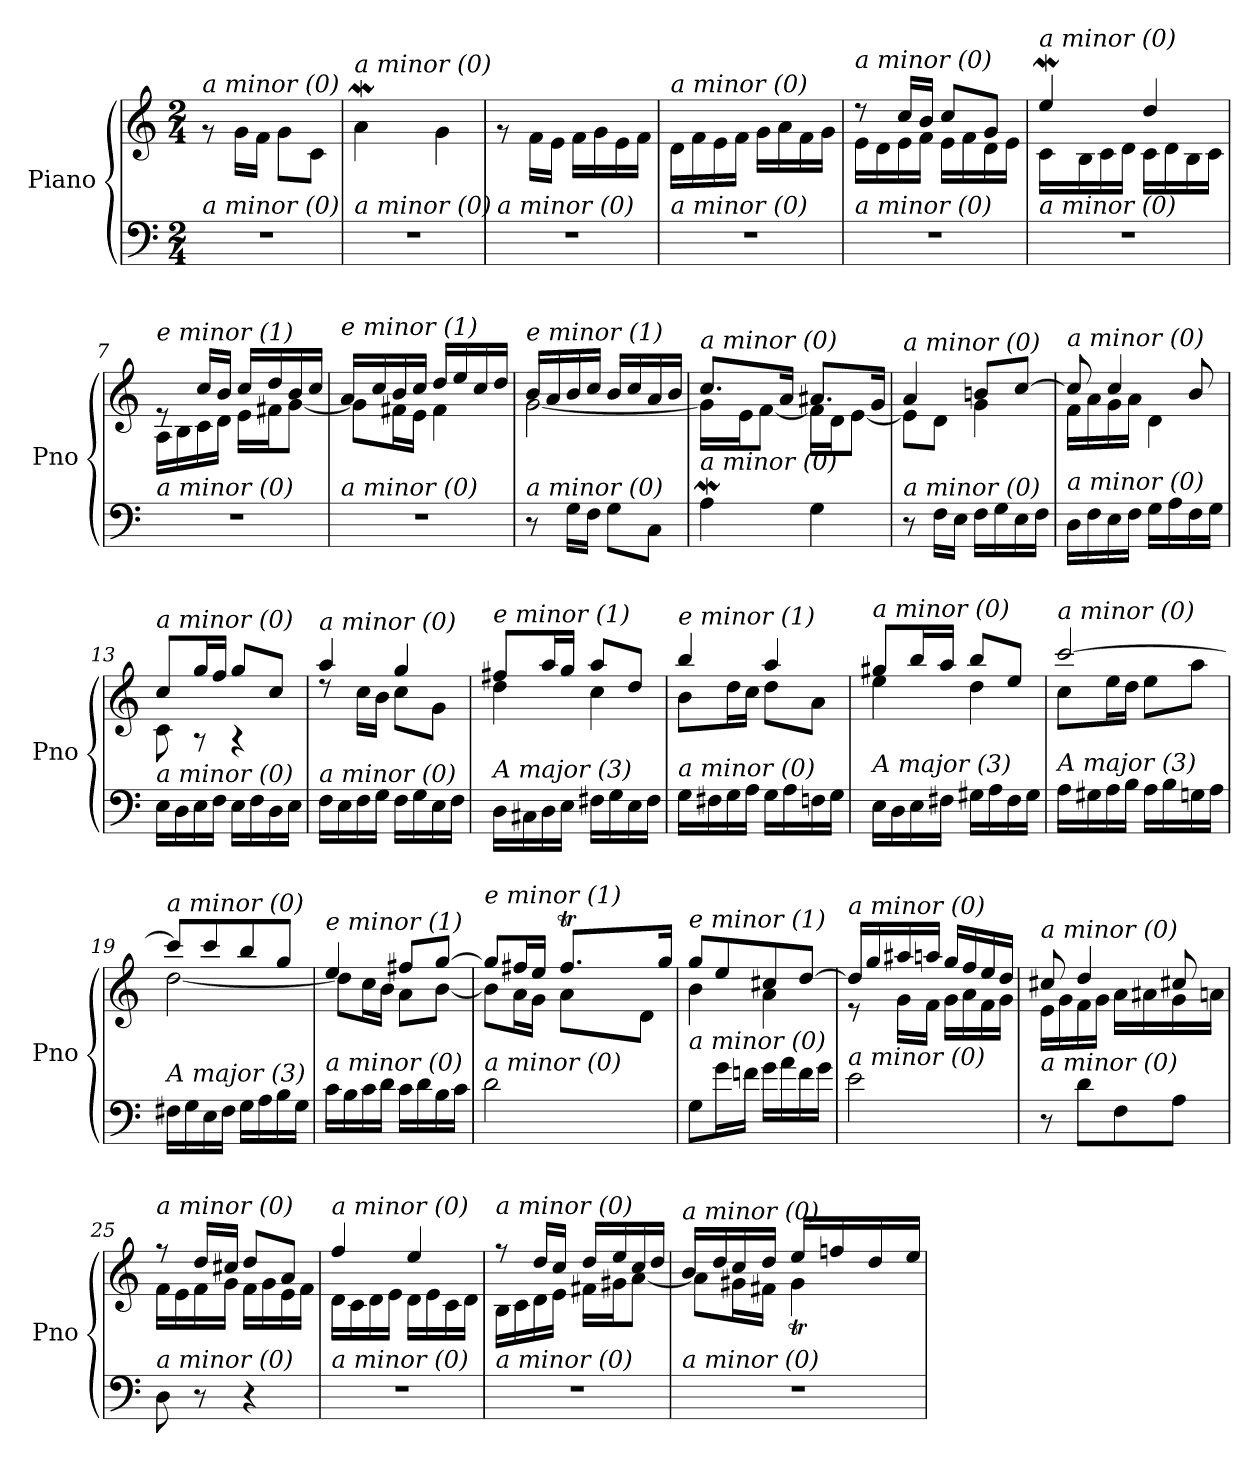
**kern	**kern
*part1	*part1
*staff2	*staff1
*I"Piano	*
*I'Pno	*
*clefF4	*clefG2
*k[]	*k[]
*M2/4	*M2/4
=1	=1
!	!LO:TX:i:t=a minor (0)
!LO:TX:i:t=a minor (0)	!
2r	8rg
.	16g\LL
.	16f\JJ
.	8g\L
.	8c\J
=2	=2
*^	*^
!	!	!LO:TX:i:t=a minor (0)	!
!LO:TX:i:t=a minor (0)	!	!	!
32ryy	2r	4aW\	32ryy
8..ryy	.	.	32g!yy
.	.	.	8.a!yy
4ryy	.	4g\	4ryy
*v	*v	*	*
=3	=3	=3
!	!LO:TX:i:t=a minor (0)	!
!LO:TX:i:t=a minor (0)	!	!
*	*v	*v
2r	8rg
.	16f\LL
.	16e\JJ
.	16f\LL
.	16g\
.	16e\
.	16f\JJ
=4	=4
!	!LO:TX:i:t=a minor (0)
!LO:TX:i:t=a minor (0)	!
2r	16d\LL
.	16f\
.	16e\
.	16f\JJ
.	16g\LL
.	16a\
.	16f\
.	16g\JJ
=5	=5
*	*^
!	!LO:TX:i:t=a minor (0)	!
!LO:TX:i:t=a minor (0)	!	!
2r	8r	16e\LL
.	.	16d\
.	16cc/LL	16e\
.	16b/JJ	16f\JJ
.	8cc/L	16e\LL
.	.	16f\
.	8g/J	16d\
.	.	16e\JJ
=6	=6	=6
*^	*	*^
!	!	!LO:TX:i:t=a minor (0)	!	!
!LO:TX:i:t=a minor (0)	!	!	!	!
32ryy	2r	4eeW/	16c\LL	32ryy
8..ryy	.	.	.	32dd!yy
.	.	.	16B\	8.ee!yy
.	.	.	16c\	.
.	.	.	16d\JJ	.
4ryy	.	4dd/	16c\LL	4ryy
.	.	.	16d\	.
.	.	.	16B\	.
.	.	.	16c\JJ	.
*v	*v	*	*	*
*	*	*v	*v
!!LO:LB:g=z
=7	=7	=7
!	!LO:TX:i:t=e minor (1)	!
!LO:TX:i:t=a minor (0)	!	!
2r	8re	16A\LL
.	.	16B\
.	16cc/LL	16c\
.	16b/JJ	16d\JJ
.	16cc/LL	16e\LL
.	16dd/	16f#X\J
.	16b/	[8g\J
.	16cc/JJ	.
=8	=8	=8
!	!LO:TX:i:t=e minor (1)	!
!LO:TX:i:t=a minor (0)	!	!
2r	16a/LL	8g\L]
.	16cc/	.
.	16b/	16f#X\L
.	16cc/JJ	16e\JJ
.	16dd/LL	4f#\
.	16ee/	.
.	16cc/	.
.	16dd/JJ	.
=9	=9	=9
!	!LO:TX:i:t=e minor (1)	!
!LO:TX:i:t=a minor (0)	!	!
8r	16b/LL	[2g\
.	16a/	.
16G\LL	16b/	.
16F\JJ	16cc/JJ	.
8G\L	16b/LL	.
.	16cc/	.
8C\J	16a/	.
.	16b/JJ	.
=10	=10	=10
*^	*	*^
!	!	!LO:TX:i:t=a minor (0)	!	!
!LO:TX:i:t=a minor (0)	!	!	!	!
4AW\	32ryy	8.cc/L	16g\LL]	32ryy
.	32G!yy	.	.	8..ryy
.	8.A!yy	.	16e\J	.
.	.	.	[8f\J	.
.	.	16a/Jk	.	.
4G\	4ryy	8.a#Xi/L	16f\LL]	4ryy
.	.	.	16d\J	.
.	.	.	[8e\J	.
.	.	16g/Jk	.	.
*v	*v	*	*	*
*	*	*v	*v
=11	=11	=11
!	!LO:TX:i:t=a minor (0)	!
!LO:TX:i:t=a minor (0)	!	!
8r	4a/	8e\L]
16F\LL	.	8d\J
16E\JJ	.	.
16F\LL	8bn/L	4g\
16G\	.	.
16E\	[8cc/J	.
16F\JJ	.	.
=12	=12	=12
!	!LO:TX:i:t=a minor (0)	!
!LO:TX:i:t=a minor (0)	!	!
16D\LL	8cc/]	16f\LL
16F\	.	16a\
16E\	4cc/	16g\
16F\JJ	.	16a\JJ
16G\LL	.	4d\
16A\	.	.
16F\	8b/	.
16G\JJ	.	.
!!LO:LB:g=z	!!
=13	=13	=13
!	!LO:TX:i:t=a minor (0)	!
!LO:TX:i:t=a minor (0)	!	!
16E\LL	8cc/L	8c\
16D\	.	.
16E\	16gg/L	8r
16F\JJ	16ff/JJ	.
16E\LL	8gg/L	4r
16F\	.	.
16D\	8cc/J	.
16E\JJ	.	.
=14	=14	=14
!	!LO:TX:i:t=a minor (0)	!
!LO:TX:i:t=a minor (0)	!	!
16F\LL	4aa/	8rdd
16E\	.	.
16F\	.	16cc\LL
16G\JJ	.	16b\JJ
16F\LL	4gg/	8cc\L
16G\	.	.
16E\	.	8g\J
16F\JJ	.	.
=15	=15	=15
!	!LO:TX:i:t=e minor (1)	!
!LO:TX:i:t=A major (3)	!	!
16D\LL	8ff#X/L	4dd\
16C#X\	.	.
16D\	16aa/L	.
16E\JJ	16gg/JJ	.
16F#X\LL	8aa/L	4cc\
16G\	.	.
16E\	8dd/J	.
16F#\JJ	.	.
=16	=16	=16
!	!LO:TX:i:t=e minor (1)	!
!LO:TX:i:t=a minor (0)	!	!
16G\LL	4bb/	8b\L
16F#X\	.	.
16G\	.	16dd\L
16A\JJ	.	16cc\JJ
16G\LL	4aa/	8dd\L
16A\	.	.
16Fn\	.	8a\J
16G\JJ	.	.
=17	=17	=17
!	!LO:TX:i:t=a minor (0)	!
!LO:TX:i:t=A major (3)	!	!
16E\LL	8gg#X/L	4ee\
16D\	.	.
16E\	16bb/L	.
16F#X\JJ	16aa/JJ	.
16G#X\LL	8bb/L	4dd\
16A\	.	.
16F#\	8ee/J	.
16G#\JJ	.	.
!!LO:LB:g=z	!!
=18	=18	=18
!	!LO:TX:i:t=a minor (0)	!
!LO:TX:i:t=A major (3)	!	!
16A\LL	[2ccc/	8cc\L
16G#X\	.	.
16A\	.	16ee\L
16B\JJ	.	16dd\JJ
16A\LL	.	8ee\L
16B\	.	.
16Gn\	.	8aa\J
16A\JJ	.	.
=19	=19	=19
!	!LO:TX:i:t=a minor (0)	!
!LO:TX:i:t=A major (3)	!	!
16F#X\LL	8ccc/L]	[2dd\
16G\	.	.
16E\	8ccc/	.
16F#\JJ	.	.
16G\LL	8bb/	.
16A\	.	.
16B\	8gg/J	.
16G\JJ	.	.
=20	=20	=20
!	!LO:TX:i:t=e minor (1)	!
!LO:TX:i:t=a minor (0)	!	!
16c\LL	4ee/	8dd\L]
16B\	.	.
16c\	.	16cc\L
16d\JJ	.	16b\JJ
16c\LL	8ff#X/L	8a\L
16d\	.	.
16B\	[8gg/J	[8b\J
16c\JJ	.	.
=21	=21	=21
*^	*	*^
!	!	!LO:TX:i:t=e minor (1)	!	!
!LO:TX:i:t=a minor (0)	!	!	!	!
4ryy	2d\	8gg/L]	8b\L]	4ryy
.	.	16ff#X/L	16a\L	.
.	.	16ee/JJ	16g\JJ	.
8.ryy	.	8.ff#t/L	8a\L	32gg!yy
.	.	.	.	32ff#!yy
.	.	.	.	32gg!yy
.	.	.	.	16.ff#!yy
.	.	.	8d\J	.
16ryy	.	16gg/Jk	.	16ryy
*v	*v	*	*	*
=22	=22	=22	=22
!	!LO:TX:i:t=e minor (1)	!	!
!LO:TX:i:t=a minor (0)	!	!	!
*	*	*v	*v
8G\L	8gg/L	4b\
16g\L	8ee/	.
16fn\JJ	.	.
16g\LL	8cc#X/	4a\
16a\	.	.
16f\	[8dd/J	.
16g\JJ	.	.
=23	=23	=23
!	!LO:TX:i:t=a minor (0)	!
!LO:TX:i:t=a minor (0)	!	!
2e\	16dd/LL]	8r
.	16gg/	.
.	16aa#Xi/	16g\LL
.	16aa/JJ	16f\JJ
.	16gg/LL	16g\LL
.	16ff/	16a\
.	16ee/	16f\
.	16dd/JJ	16g\JJ
!!LO:LB:g=z	!!
=24	=24	=24
!	!LO:TX:i:t=a minor (0)	!
!LO:TX:i:t=a minor (0)	!	!
8r	8cc#X/	16e\LL
.	.	16g\
8d\L	4dd/	16f\
.	.	16g\JJ
8F\	.	16a\LL
.	.	16a#Xi\
8A\J	8cc#X/	16g\
.	.	16a\JJ
=25	=25	=25
!	!LO:TX:i:t=a minor (0)	!
!LO:TX:i:t=a minor (0)	!	!
8D\	8r	16f\LL
.	.	16e\
8r	16dd/LL	16f\
.	16cc#X/JJ	16g\JJ
4r	8dd/L	16f\LL
.	.	16g\
.	8a/J	16e\
.	.	16f\JJ
=26	=26	=26
!	!LO:TX:i:t=a minor (0)	!
!LO:TX:i:t=a minor (0)	!	!
2r	4ff/	16d\LL
.	.	16c\
.	.	16d\
.	.	16e\JJ
.	4ee/	16d\LL
.	.	16e\
.	.	16c\
.	.	16d\JJ
=27	=27	=27
!	!LO:TX:i:t=a minor (0)	!
!LO:TX:i:t=a minor (0)	!	!
2r	8r	16B\LL
.	.	16c\
.	16dd/LL	16d\
.	16cc/JJ	16e\JJ
.	16dd/LL	16f#X\LL
.	16ee/	16g#X\J
.	16cc/	[8a\J
.	16dd/JJ	.
=28	=28	=28
*^	*	*^
!	!	!LO:TX:i:t=a minor (0)	!	!
!LO:TX:i:t=a minor (0)	!	!	!	!
4ryy	2r	16b/LL	8a\L]	4ryy
.	.	16dd/	.	.
.	.	16cc/	16g#X\L	.
.	.	16dd/JJ	16f#X\JJ	.
4ryy	.	16ee/LL	4g#t\	32ayy
.	.	.	.	32g#!yy
.	.	16ffn/	.	32a!yy
.	.	.	.	32g#!yy
.	.	16dd/	.	32a!yy
.	.	.	.	16.g#!yy
.	.	16ee/JJ	.	.
*v	*v	*	*	*
*	*v	*v	*v
=	=
*-	*-
